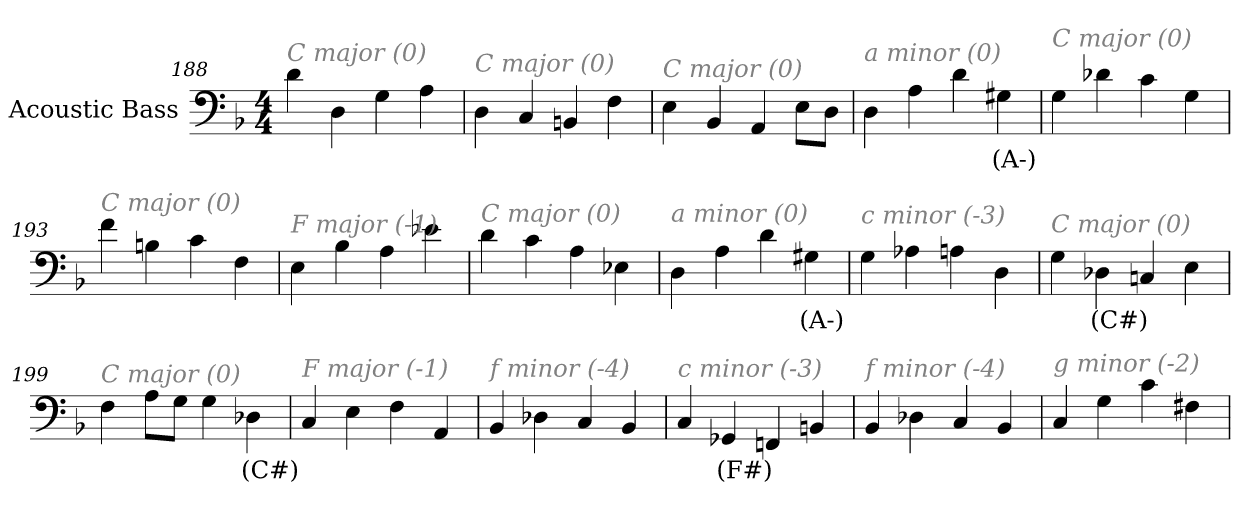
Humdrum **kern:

**kern	**text
*part1	*part1
*staff1	*staff1
*I"Acoustic Bass	*
*clefF4	*
*ITrd7c12	*
*k[b-]	*
*F:	*
*M4/4	*
=188	=188
!LO:TX:i:color=#808080:t=C major (0)	!
4D	.
4DD	.
4GG	.
4AA	.
=189	=189
!LO:TX:i:color=#808080:t=C major (0)	!
4DD	.
4CC	.
4BBBn	.
4FF	.
=190	=190
!LO:TX:i:color=#808080:t=C major (0)	!
4EE	.
4BBB-	.
4AAA	.
8EEL	.
8DDJ	.
=191	=191
!LO:TX:i:color=#808080:t=a minor (0)	!
4DD	.
4AA	.
4D	.
4GG#Xi	(A-)
=192	=192
!LO:TX:i:color=#808080:t=C major (0)	!
4GG	.
4D-X	.
4C	.
4GG	.
=193	=193
!LO:TX:i:color=#808080:t=C major (0)	!
4F	.
4BBn	.
4C	.
4FF	.
=194	=194
!LO:TX:i:color=#808080:t=F major (-1)	!
4EE	.
4BB-	.
4AA	.
4E-X	.
=195	=195
!LO:TX:i:color=#808080:t=C major (0)	!
4D	.
4C	.
4AA	.
4EE-X	.
=196	=196
!LO:TX:i:color=#808080:t=a minor (0)	!
4DD	.
4AA	.
4D	.
4GG#Xi	(A-)
=197	=197
!LO:TX:i:color=#808080:t=c minor (-3)	!
4GG	.
4AA-X	.
4AAn	.
4DD	.
=198	=198
!LO:TX:i:color=#808080:t=C major (0)	!
4GG	.
4DD-Xi	(C#)
4CCn	.
4EE	.
=199	=199
!LO:TX:i:color=#808080:t=C major (0)	!
4FF	.
8AAL	.
8GGJ	.
4GG	.
4DD-Xi	(C#)
=200	=200
!LO:TX:i:color=#808080:t=F major (-1)	!
4CC	.
4EE	.
4FF	.
4AAA	.
=201	=201
!LO:TX:i:color=#808080:t=f minor (-4)	!
4BBB-	.
4DD-X	.
4CC	.
4BBB-	.
=202	=202
!LO:TX:i:color=#808080:t=c minor (-3)	!
4CC	.
4GGG-Xi	(F#)
4FFFn	.
4BBBn	.
=203	=203
!LO:TX:i:color=#808080:t=f minor (-4)	!
4BBB-	.
4DD-X	.
4CC	.
4BBB-	.
=204	=204
!LO:TX:i:color=#808080:t=g minor (-2)	!
4CC	.
4GG	.
4C	.
4FF#X	.
=	=
*-	*-
